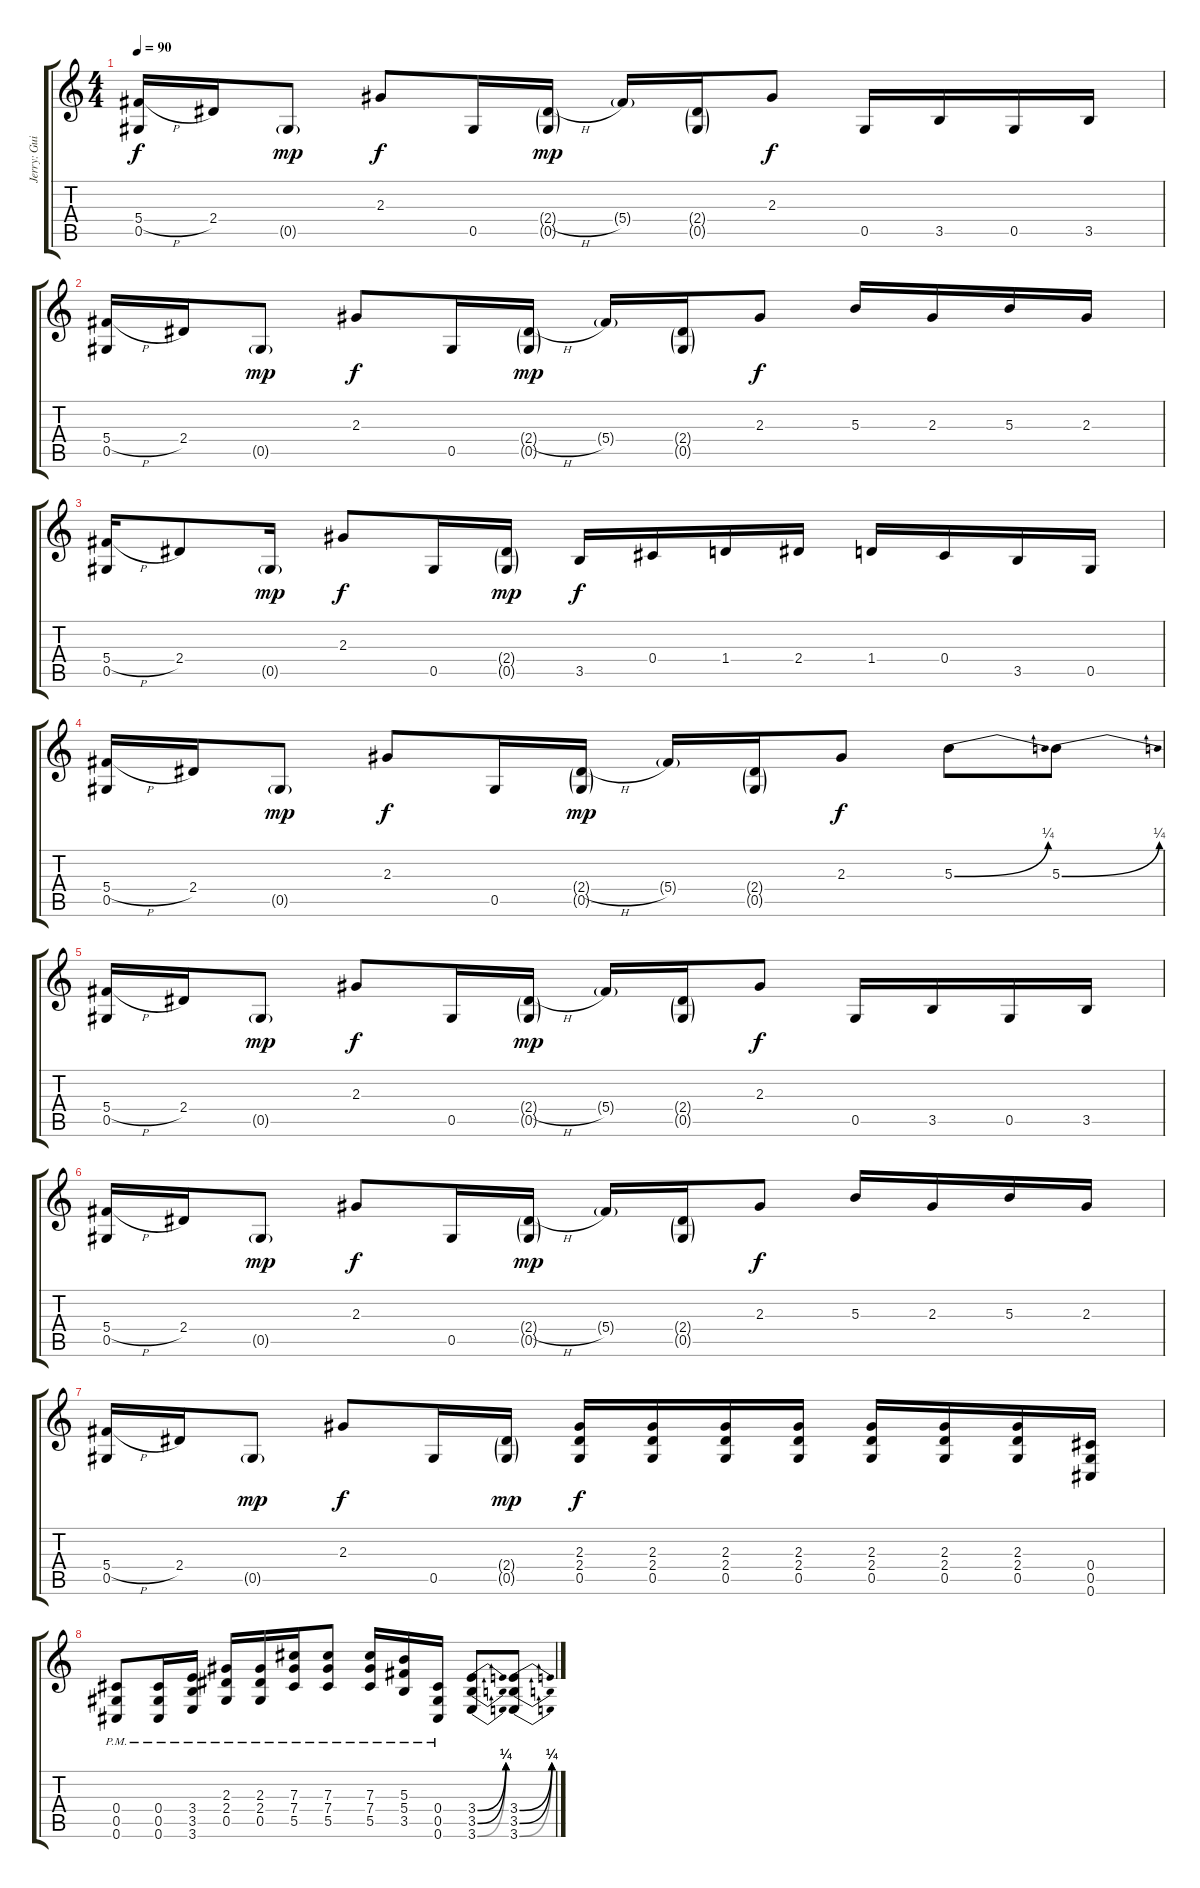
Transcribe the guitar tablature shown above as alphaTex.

\track ("Jerry: Guitar 1" "Jerry: Gui") {instrument distortionguitar}
\staff {score tabs}
\tuning (Eb4 Bb3 Gb3 Db3 Ab2 Db2) {hide}
\ts (4 4)
\tempo 90
\clef g2
\ks c
(5.4{h} 0.5).16{dy f} 2.4.16 0.5{g}.8{dy mp} 2.3.8{dy f} 0.5.16 (2.4{h g} 0.5{g}).16{dy mp} 5.4{g}.16 (2.4{g} 0.5{g}).16 2.3.8{dy f} 0.5.16 3.5.16 0.5.16 3.5.16 |
(5.4{h} 0.5).16 2.4.16 0.5{g}.8{dy mp} 2.3.8{dy f} 0.5.16 (2.4{h g} 0.5{g}).16{dy mp} 5.4{g}.16 (2.4{g} 0.5{g}).16 2.3.8{dy f} 5.3.16 2.3.16 5.3.16 2.3.16 |
(5.4{h} 0.5).16 2.4.8 0.5{g}.16{dy mp} 2.3.8{dy f} 0.5.16 (2.4{g} 0.5{g}).16{dy mp} 3.5.16{dy f} 0.4.16 1.4.16 2.4.16 1.4.16 0.4.16 3.5.16 0.5.16 |
(5.4{h} 0.5).16 2.4.16 0.5{g}.8{dy mp} 2.3.8{dy f} 0.5.16 (2.4{h g} 0.5{g}).16{dy mp} 5.4{g}.16 (2.4{g} 0.5{g}).16 2.3.8{dy f} 5.3{be (bend 0 0 60 1)}.8 5.3{be (bend 0 0 60 1)}.8 |
(5.4{h} 0.5).16 2.4.16 0.5{g}.8{dy mp} 2.3.8{dy f} 0.5.16 (2.4{h g} 0.5{g}).16{dy mp} 5.4{g}.16 (2.4{g} 0.5{g}).16 2.3.8{dy f} 0.5.16 3.5.16 0.5.16 3.5.16 |
(5.4{h} 0.5).16 2.4.16 0.5{g}.8{dy mp} 2.3.8{dy f} 0.5.16 (2.4{h g} 0.5{g}).16{dy mp} 5.4{g}.16 (2.4{g} 0.5{g}).16 2.3.8{dy f} 5.3.16 2.3.16 5.3.16 2.3.16 |
(5.4{h} 0.5).16 2.4.16 0.5{g}.8{dy mp} 2.3.8{dy f} 0.5.16 (2.4{g} 0.5{g}).16{dy mp} (2.3 2.4 0.5).16{dy f} (2.3 2.4 0.5).16 (2.3 2.4 0.5).16 (2.3 2.4 0.5).16 (2.3 2.4 0.5).16 (2.3 2.4 0.5).16 (2.3 2.4 0.5).16 (0.4 0.5 0.6).16 |
(0.4{pm} 0.5{pm} 0.6{pm}).8 (0.4{pm} 0.5{pm} 0.6{pm}).16 (3.4{pm} 3.5{pm} 3.6{pm}).16 (2.3{pm} 2.4{pm} 0.5{pm}).16 (2.3{pm} 2.4{pm} 0.5{pm}).16 (7.3{pm} 7.4{pm} 5.5{pm}).16 (7.3{pm} 7.4{pm} 5.5{pm}).8 (7.3{pm} 7.4{pm} 5.5{pm}).16 (5.3{pm} 5.4{pm} 3.5{pm}).16 (0.4{pm} 0.5{pm} 0.6{pm}).16 (3.4{be (bend 0 0 60 1)} 3.5{be (bend 0 0 60 1)} 3.6{be (bend 0 0 60 1)}).8 (3.4{be (bend 0 0 60 1)} 3.5{be (bend 0 0 60 1)} 3.6{be (bend 0 0 60 1)}).8
